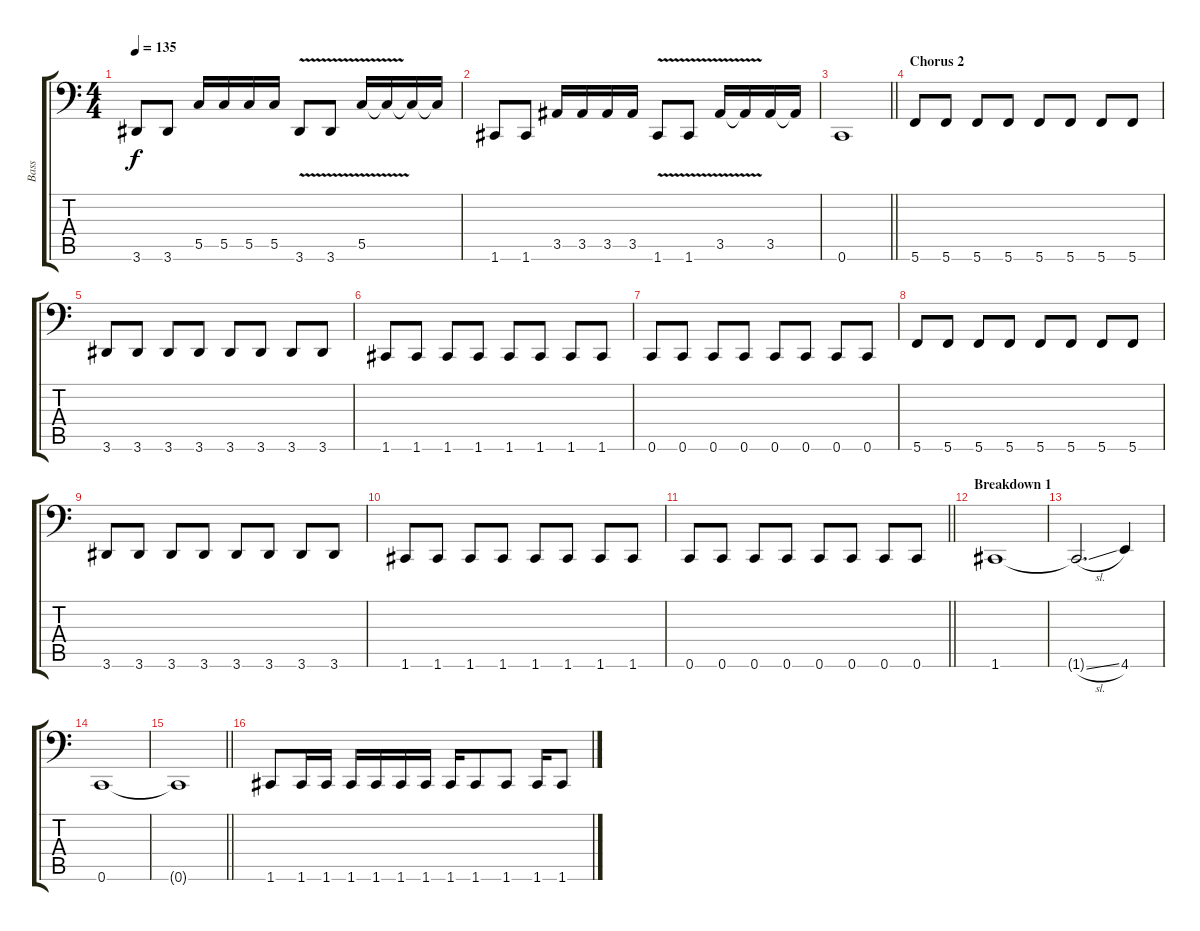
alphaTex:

\track ("Bass" "Bass") {instrument electricbasspick}
\staff {score tabs}
\tuning (D3 A2 F2 C2 G1 C1) {hide}
\ts (4 4)
\tempo 135
\clef f4
\ks c
3.6.8{dy f} 3.6.8 5.5.16 5.5.16 5.5.16 5.5.16 3.6{v}.8 3.6{v}.8 5.5{v}.16 5.5{t}.16 5.5{t}.16 5.5{t}.16 |
1.6.8 1.6.8 3.5.16 3.5.16 3.5.16 3.5.16 1.6{v}.8 1.6{v}.8 3.5{v}.16 3.5{t}.16 3.5.16 3.5{t}.16 |
\barLineRight lightlight
0.6.1 |
\section ("" "Chorus 2")
5.6.8 5.6.8 5.6.8 5.6.8 5.6.8 5.6.8 5.6.8 5.6.8 |
3.6.8 3.6.8 3.6.8 3.6.8 3.6.8 3.6.8 3.6.8 3.6.8 |
1.6.8 1.6.8 1.6.8 1.6.8 1.6.8 1.6.8 1.6.8 1.6.8 |
0.6.8 0.6.8 0.6.8 0.6.8 0.6.8 0.6.8 0.6.8 0.6.8 |
5.6.8 5.6.8 5.6.8 5.6.8 5.6.8 5.6.8 5.6.8 5.6.8 |
3.6.8 3.6.8 3.6.8 3.6.8 3.6.8 3.6.8 3.6.8 3.6.8 |
1.6.8 1.6.8 1.6.8 1.6.8 1.6.8 1.6.8 1.6.8 1.6.8 |
\barLineRight lightlight
0.6.8 0.6.8 0.6.8 0.6.8 0.6.8 0.6.8 0.6.8 0.6.8 |
\section ("" "Breakdown 1")
1.6.1 |
1.6{sl t}.2{d} 4.6.4 |
0.6.1 |
\barLineRight lightlight
0.6{t}.1 |
\section ("" "")
1.6.8 1.6.16 1.6.16 1.6.16 1.6.16 1.6.16 1.6.16 1.6.16 1.6.8 1.6.8 1.6.16 1.6.8
